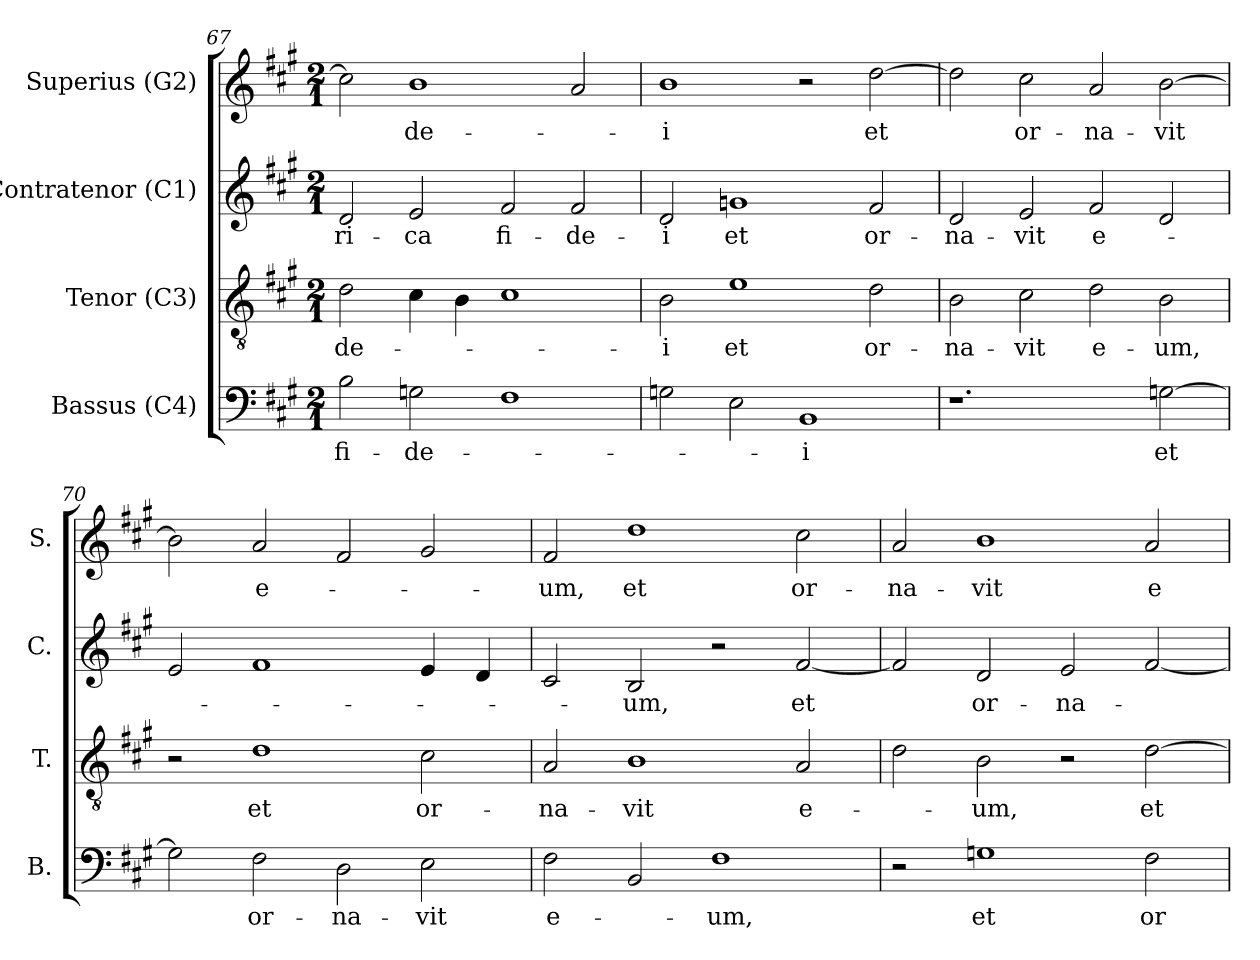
**kern	**text	**kern	**text	**kern	**text	**kern	**text
*part4	*part4	*part3	*part3	*part2	*part2	*part1	*part1
*staff4	*staff4	*staff3	*staff3	*staff2	*staff2	*staff1	*staff1
*I"Bassus (C4)	*	*I"Tenor (C3)	*	*I"Contratenor (C1)	*	*I"Superius (G2)	*
*I'B.	*	*I'T.	*	*I'C.	*	*I'S.	*
*clefF4	*	*clefGv2	*	*clefG2	*	*clefG2	*
*	*	*ITrd7c12	*	*ITrd7c12	*	*	*
*k[f#c#g#]	*	*k[f#c#g#]	*	*k[f#c#g#]	*	*k[f#c#g#]	*
*A:	*	*A:	*	*A:	*	*A:	*
*M2/1	*	*M2/1	*	*M2/1	*	*M2/1	*
=67	=67	=67	=67	=67	=67	=67	=67
!	!LO:LY:b:color=#000000	!	!	!	!	!	!
!	!	!	!LO:LY:b:color=#000000	!	!	!	!
!	!	!	!	!	!LO:LY:b:color=#000000	!	!
2Bi\	fi-	2Di\	-de-	2Di/	-ri-	2cc#i\]	.
!	!LO:LY:b:color=#000000	!	!	!	!	!	!
!	!	!	!	!	!LO:LY:b:color=#000000	!	!
!	!	!	!	!	!	!	!LO:LY:b:color=#000000
2Gi\	-de-	4C#i\	.	2Ei/	-ca	1bi	-de-
.	.	4BBi\	.	.	.	.	.
!	!	!	!	!	!LO:LY:b:color=#000000	!	!
1F#i	.	1C#i	.	2F#i/	fi-	.	.
!	!	!	!	!	!LO:LY:b:color=#000000	!	!
.	.	.	.	2F#i/	-de-	2ai/	.
=68	=68	=68	=68	=68	=68	=68	=68
!	!	!	!LO:LY:b:color=#000000	!	!	!	!
!	!	!	!	!	!LO:LY:b:color=#000000	!	!
!	!	!	!	!	!	!	!LO:LY:b:color=#000000
2Gi\	.	2BBi\	-i	2Di/	-i	1bi	-i
!	!	!	!LO:LY:b:color=#000000	!	!	!	!
!	!	!	!	!	!LO:LY:b:color=#000000	!	!
2Ei\	.	1Ei	et	1Gi	et	.	.
!	!LO:LY:b:color=#000000	!	!	!	!	!	!
1BBi	-i	.	.	.	.	2r	.
!	!	!	!LO:LY:b:color=#000000	!	!	!	!
!	!	!	!	!	!LO:LY:b:color=#000000	!	!
!	!	!	!	!	!	!	!LO:LY:b:color=#000000
.	.	2Di\	or-	2F#i/	or-	[2ddi\	et
!!LO:LB:g=z
=69	=69	=69	=69	=69	=69	=69	=69
!	!	!	!LO:LY:b:color=#000000	!	!	!	!
!	!	!	!	!	!LO:LY:b:color=#000000	!	!
1.r	.	2BBi\	-na-	2Di/	-na-	2ddi\]	.
!	!	!	!LO:LY:b:color=#000000	!	!	!	!
!	!	!	!	!	!LO:LY:b:color=#000000	!	!
!	!	!	!	!	!	!	!LO:LY:b:color=#000000
.	.	2C#i\	-vit	2Ei/	-vit	2cc#i\	or-
!	!	!	!LO:LY:b:color=#000000	!	!	!	!
!	!	!	!	!	!LO:LY:b:color=#000000	!	!
!	!	!	!	!	!	!	!LO:LY:b:color=#000000
.	.	2Di\	e-	2F#i/	e-	2ai/	-na-
!	!LO:LY:b:color=#000000	!	!	!	!	!	!
!	!	!	!LO:LY:b:color=#000000	!	!	!	!
!	!	!	!	!	!	!	!LO:LY:b:color=#000000
[2Gni\	et	2BBi\	-um,	2Di/	.	[2bi\	-vit
=70	=70	=70	=70	=70	=70	=70	=70
2Gi\]	.	2r	.	2Ei/	.	2bi\]	.
!	!LO:LY:b:color=#000000	!	!	!	!	!	!
!	!	!	!LO:LY:b:color=#000000	!	!	!	!
!	!	!	!	!	!	!	!LO:LY:b:color=#000000
2F#i\	or-	1Di	et	1F#i	.	2ai/	e-
!	!LO:LY:b:color=#000000	!	!	!	!	!	!
2Di\	-na-	.	.	.	.	2f#i/	.
!	!LO:LY:b:color=#000000	!	!	!	!	!	!
!	!	!	!LO:LY:b:color=#000000	!	!	!	!
2Ei\	-vit	2C#i\	or-	4Ei/	.	2g#i/	.
.	.	.	.	4Di/	.	.	.
=71	=71	=71	=71	=71	=71	=71	=71
!	!LO:LY:b:color=#000000	!	!	!	!	!	!
!	!	!	!LO:LY:b:color=#000000	!	!	!	!
!	!	!	!	!	!	!	!LO:LY:b:color=#000000
2F#i\	e-	2AAi/	-na-	2C#i/	.	2f#i/	-um,
!	!	!	!LO:LY:b:color=#000000	!	!	!	!
!	!	!	!	!	!LO:LY:b:color=#000000	!	!
!	!	!	!	!	!	!	!LO:LY:b:color=#000000
2BBi/	.	1BBi	-vit	2BBi/	-um,	1ddi	et
!	!LO:LY:b:color=#000000	!	!	!	!	!	!
1F#i	-um,	.	.	2r	.	.	.
!	!	!	!LO:LY:b:color=#000000	!	!	!	!
!	!	!	!	!	!LO:LY:b:color=#000000	!	!
!	!	!	!	!	!	!	!LO:LY:b:color=#000000
.	.	2AAi/	e-	[2F#i/	et	2cc#i\	or-
=72	=72	=72	=72	=72	=72	=72	=72
!	!	!	!	!	!	!	!LO:LY:b:color=#000000
2r	.	2Di\	.	2F#i/]	.	2ai/	-na-
!	!LO:LY:b:color=#000000	!	!	!	!	!	!
!	!	!	!LO:LY:b:color=#000000	!	!	!	!
!	!	!	!	!	!LO:LY:b:color=#000000	!	!
!	!	!	!	!	!	!	!LO:LY:b:color=#000000
1Gi	et	2BBi\	-um,	2Di/	or-	1bi	-vit
!	!	!	!	!	!LO:LY:b:color=#000000	!	!
.	.	2r	.	2Ei/	-na-	.	.
!	!LO:LY:b:color=#000000	!	!	!	!	!	!
!	!	!	!LO:LY:b:color=#000000	!	!	!	!
!	!	!	!	!	!	!	!LO:LY:b:color=#000000
2F#i\	or-	[2Di\	et	[2F#i/	.	2ai/	e-
=	=	=	=	=	=	=	=
*-	*-	*-	*-	*-	*-	*-	*-
